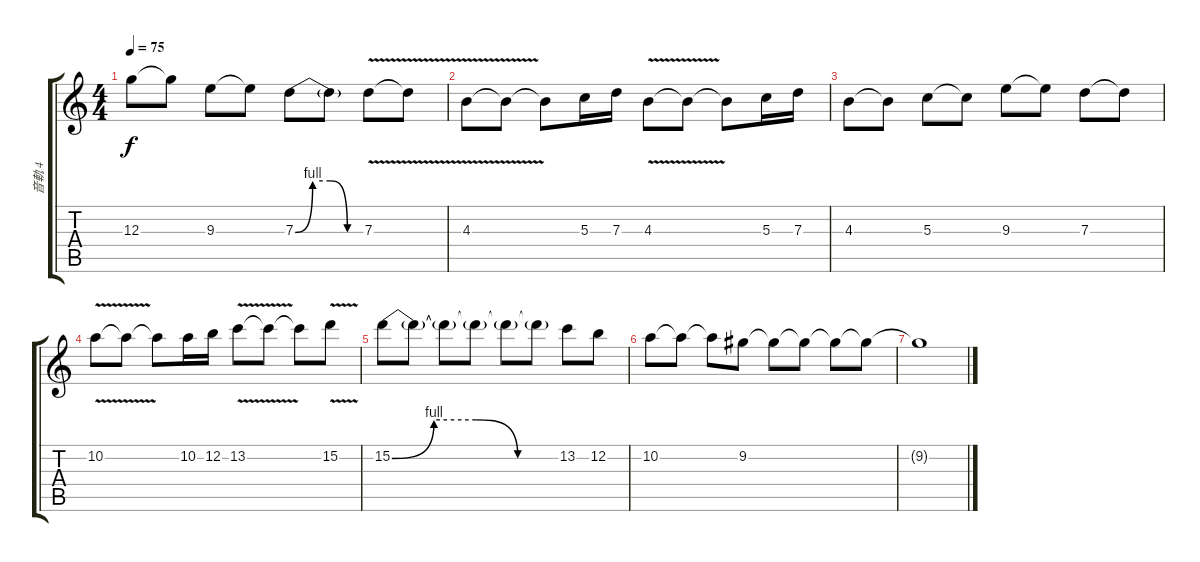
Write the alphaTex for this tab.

\track ("音軌 4" "音軌 4") {instrument overdrivenguitar}
\staff {score tabs}
\tuning (E4 B3 G3 D3 A2 E2) {hide}
\ts (4 4)
\tempo 75
\clef g2
\ks c
12.3.8{dy f} 12.3{t}.8 9.3.8 9.3{t}.8 7.3{be (custom 0 0 15 4 30 4 45 0 60 0)}.8 7.3{t}.8 7.3{v}.8 7.3{t}.8 |
4.3{v}.8 4.3{t}.8 4.3{t}.8 5.3.16 7.3.16 4.3{v}.8 4.3{t}.8 4.3{t}.8 5.3.16 7.3.16 |
4.3.8 4.3{t}.8 5.3.8 5.3{t}.8 9.3.8 9.3{t}.8 7.3.8 7.3{t}.8 |
10.2{v}.8 10.2{t}.8 10.2{t}.8 10.2.16 12.2.16 13.2{v}.8 13.2{t}.8 13.2{t}.8 15.2{v}.8 |
15.2{be (custom 0 0 15 4 30 4 45 0 60 0)}.8 15.2{t}.8 15.2{t}.8 15.2{t}.8 15.2{t}.8 15.2{t}.8 13.2.8 12.2.8 |
10.2.8 10.2{t}.8 10.2{t}.8 9.2.8{volume 1} 9.2{t}.8 9.2{t}.8 9.2{t}.8 9.2{t}.8 |
9.2{t}.1
